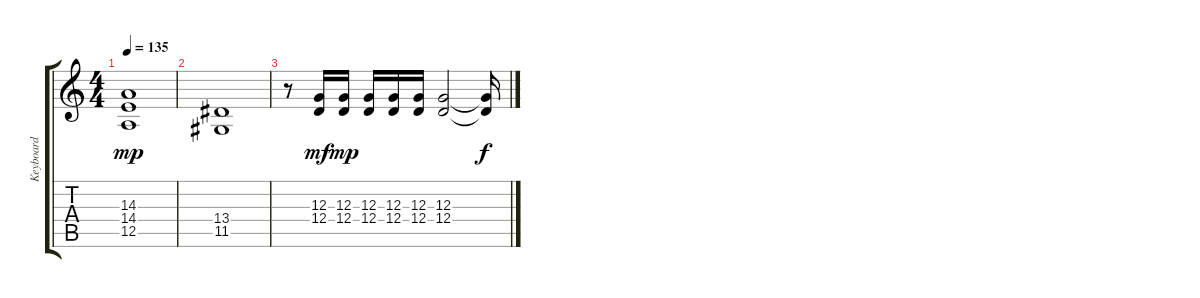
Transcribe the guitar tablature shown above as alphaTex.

\track ("Keyboard" "Keyboard") {instrument pad8sweep}
\staff {score tabs}
\tuning (E4 B3 G3 D3 A2 E2) {hide}
\ts (4 4)
\tempo 135
\clef g2
\ks c
(14.3 14.4 12.5).1{dy mp} |
(13.4 11.5).1 |
r.8 (12.3 12.4).16{dy mf instrument electricguitarclean} (12.3 12.4).16{dy mp} (12.3 12.4).16 (12.3 12.4).16 (12.3 12.4).16 (12.3 12.4).2 (12.3{t} 12.4{t}).16{dy f}
